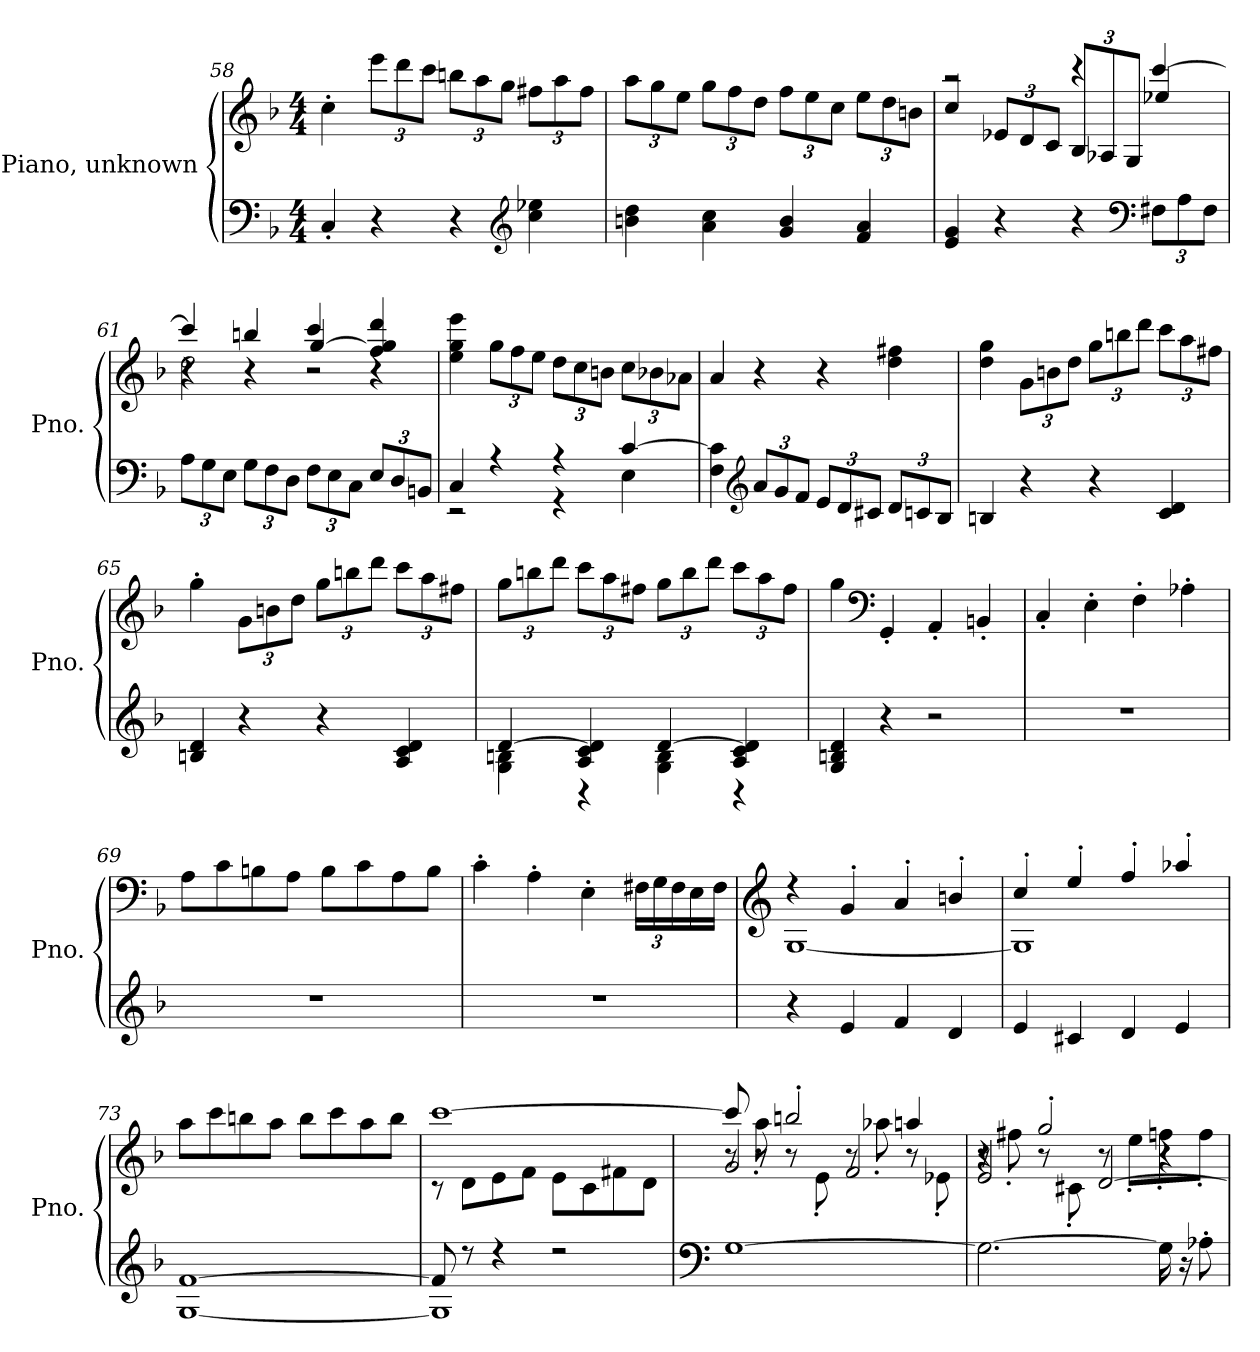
**kern	**kern
*part1	*part1
*staff2	*staff1
*I"Piano, unknown	*
*I'Pno.	*
*clefF4	*clefG2
*k[b-]	*k[b-]
*M4/4	*M4/4
=58	=58
4C'/	4cc'\
*	*Xbrackettup
4r	12eee\L
.	12ddd\
.	12ccc\J
4r	12bbn\L
.	12aa\
.	12gg\J
*clefG2	*
4cc\ 4ee-X\	12ff#X\L
.	12aa\
.	12ff#\J
=59	=59
4bn\ 4dd\	12aa\L
.	12gg\
.	12ee\J
4a\ 4cc\	12gg\L
.	12ff\
.	12dd\J
4g/ 4b/	12ff\L
.	12ee\
.	12cc\J
4f/ 4a/	12ee\L
.	12dd\
.	12bn\J
!!LO:LB:g=z
=60	=60
*	*^
4e/ 4g/	2r	4cc/
4r	.	12e-X/L
.	.	12d/
.	.	12c/J
4r	4r	12B-/L
.	.	12A-X/
.	.	12G/J
*clefF4	*	*
*Xbrackettup	*	*
12F#X\L	[4ccc/	4ee-X/
12A\	.	.
12F#\J	.	.
=61	=61	=61
*	*	*^
12A\L	4ccc/]	2dd\	4r
12G\	.	.	.
12E\J	.	.	.
12G\L	4r	.	4bbn/
12F\	.	.	.
12D\J	.	.	.
12F\L	4ccc/	2r	[4gg/
12E\	.	.	.
12C\J	.	.	.
12E/L	4r	.	4ff/ 4gg/] 4ddd/
12D/	.	.	.
12BBn/J	.	.	.
*	*v	*v	*v
=62	=62
*^	*
4C/	2r	4ee\ 4gg\ 4eee\
4r	.	12gg\L
.	.	12ff\
.	.	12ee\J
4r	4r	12dd\L
.	.	12cc\
.	.	12bn\J
[4c/	4E\	12cc\L
.	.	12b-X\
.	.	12a-X\J
*v	*v	*
!!LO:LB:g=z
=63	=63
4F\ 4c\]	4a/
*clefG2	*
12a/L	4r
12g/	.
12f/J	.
12e/L	4r
12d/	.
12c#X/J	.
12d/L	4dd\ 4ff#X\
12cn/	.
12B-/J	.
=64	=64
4Bn/	4dd\ 4gg\
4r	12g\L
.	12bn\
.	12dd\J
4r	12gg\L
.	12bbn\
.	12ddd\J
4c/ 4d/	12ccc\L
.	12aa\
.	12ff#X\J
=65	=65
4Bn/ 4d/	4gg'\
4r	12g\L
.	12bn\
.	12dd\J
4r	12gg\L
.	12bbn\
.	12ddd\J
4A/ 4c/ 4d/	12ccc\L
.	12aa\
.	12ff#X\J
!!LO:PB:g=z
=66	=66
*^	*
[4d/	4G\ 4Bn\	12gg\L
.	.	12bbn\
.	.	12ddd\J
4A/ 4c/ 4d/]	4r	12ccc\L
.	.	12aa\
.	.	12ff#X\J
[4d/	4G\ 4B\	12gg\L
.	.	12bb\
.	.	12ddd\J
4A/ 4c/ 4d/]	4r	12ccc\L
.	.	12aa\
.	.	12ff#\J
*v	*v	*
=67	=67
4G/ 4Bn/ 4d/	4gg\
*	*clefF4
4r	4GG'/
2r	4AA'/
.	4BBn'/
=68	=68
1r	4C'/
.	4E'\
.	4F'\
.	4A-X'\
=69	=69
1r	8A\L
.	8c\
.	8Bn\
.	8A\J
.	8B\L
.	8c\
.	8A\
.	8B\J
!!LO:LB:g=z
=70	=70
1r	4c'\
.	4A'\
.	4E'\
.	24F#X\LL
.	24G\
.	24F#\
.	16E\
.	16F#\JJ
=71	=71
*	*clefG2
*	*^
4r	4r	[1G
4e/	4g'/	.
4f/	4a'/	.
4d/	4bn'/	.
=72	=72	=72
4e/	4cc'/	1G]
4c#X/	4ee'/	.
4d/	4ff'/	.
4e/	4aa-X'/	.
*	*v	*v
=73	=73
*^	*
[1f	[1G	8aa\L
.	.	8ccc\
.	.	8bbn\
.	.	8aa\J
.	.	8bb\L
.	.	8ccc\
.	.	8aa\
.	.	8bb\J
=74	=74	=74
*	*	*^
8f/]	1G]	[1ccc	8r
8r	.	.	8d\L
4r	.	.	8e\
.	.	.	8f\J
2r	.	.	8e\L
.	.	.	8c\
.	.	.	8f#X\
.	.	.	8d\J
*v	*v	*	*
*	*v	*v
!!LO:LB:g=z
=75	=75
*clefF4	*
*	*^
*	*	*^
[1G	8ccc/]	8r	2g/
.	8r	8aa'\	.
.	2bbn'/	8r	.
.	.	8e'\	.
.	.	8r	2f/
.	.	8aa-X'\	.
.	4aan/	8r	.
.	.	8e-X'\	.
=76	=76	=76	=76
2.G\_	4r	8r	2e/
.	.	8ff#X'\	.
.	2gg'/	8r	.
.	.	8c#X'\	.
.	.	8r	[2d/
.	.	8ee'\L	.
16G\]	4r	8ffn'\	.
16r	.	.	.
8A-X'\	.	8ff'\J	.
*	*v	*v	*v
=	=
*-	*-
